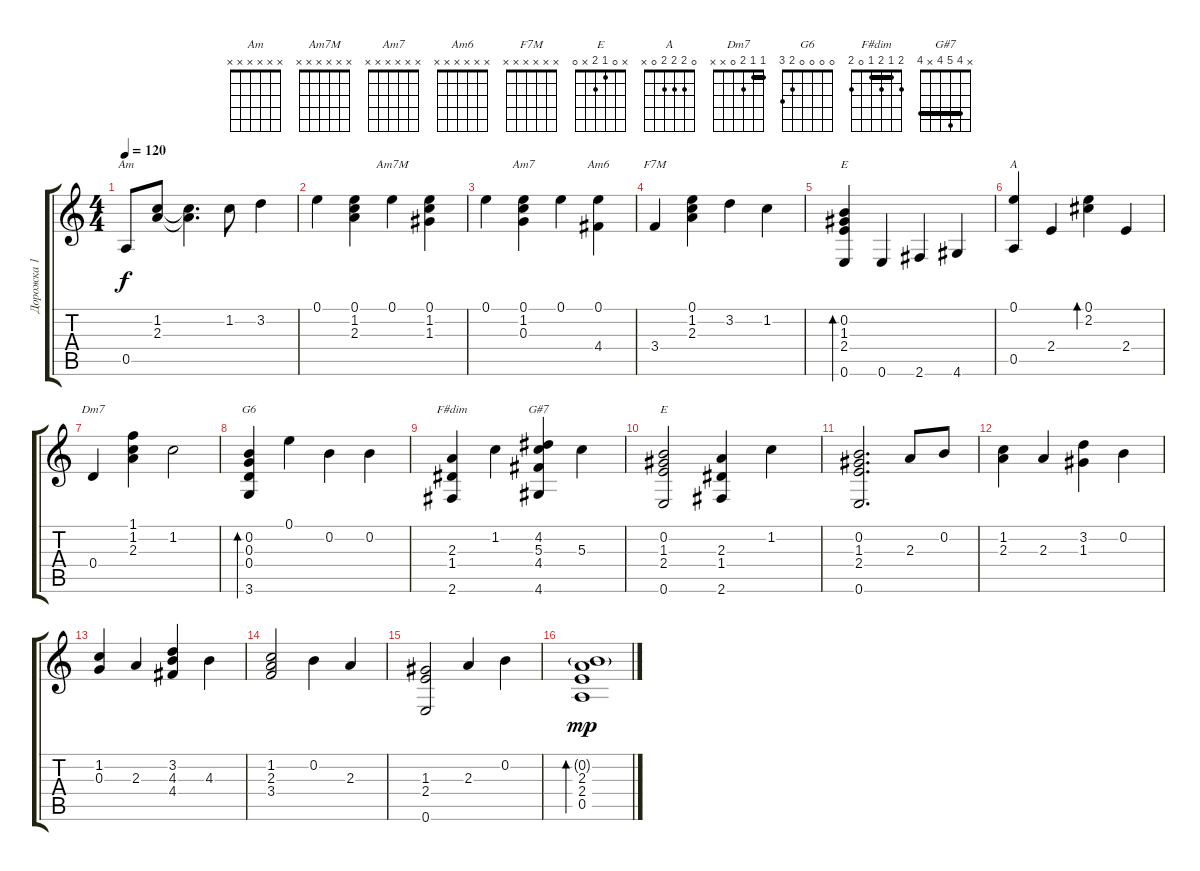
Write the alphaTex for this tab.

\track ("Дорожка 1" "Дорожка 1") {instrument acousticguitarsteel}
\staff {score tabs}
\tuning (E4 B3 G3 D3 A2 E2) {hide}
\chord ("Am" x x x x x x)
\chord ("Am7M" x x x x x x)
\chord ("Am7" x x x x x x)
\chord ("Am6" x x x x x x)
\chord ("F7M" x x x x x x)
\chord ("E" x x x x x x)
\chord ("A" 0 2 2 2 0 x)
\chord ("Dm7" 1 1 2 0 x x) {barre 1}
\chord ("G6" 0 0 0 0 2 3)
\chord ("F#dim" 2 1 2 1 0 2) {barre 1}
\chord ("G#7" x 4 5 4 x 4) {barre 4}
\chord ("E" x 0 1 2 x 0)
\ts (4 4)
\tempo 120
\clef g2
\ks c
0.5.8{ch "Am" dy f} (1.2 2.3).8 (1.2{t} 2.3{t}).4{d} 1.2.8 3.2.4 |
0.1.4 (0.1 1.2 2.3).4 0.1.4{ch "Am7M"} (0.1 1.2 1.3).4 |
0.1.4 (0.1 1.2 0.3).4{ch "Am7"} 0.1.4 (0.1 4.4).4{ch "Am6"} |
3.4.4{ch "F7M"} (0.1 1.2 2.3).4 3.2.4 1.2.4 |
(0.2 1.3 2.4 0.6).4{bd 240 ch "E"} 0.6.4 2.6.4 4.6.4 |
(0.1 0.5).4{ch "A"} 2.4.4 (0.1 2.2).4{bd 60} 2.4.4 |
0.4.4{ch "Dm7"} (1.1 1.2 2.3).4 1.2.2 |
(0.2 0.3 0.4 3.6).4{bd 240 ch "G6"} 0.1.4 0.2.4 0.2.4 |
(2.3 1.4 2.6).4{ch "F#dim"} 1.2.4 (4.2 5.3 4.4 4.6).4{ch "G#7"} 5.3.4 |
(0.2 1.3 2.4 0.6).2{ch "E"} (2.3 1.4 2.6).4 1.2.4 |
(0.2 1.3 2.4 0.6).2{d} 2.3.8 0.2.8 |
(1.2 2.3).4 2.3.4 (3.2 1.3).4 0.2.4 |
(1.2 0.3).4 2.3.4 (3.2 4.3 4.4).4 4.3.4 |
(1.2 2.3 3.4).2 0.2.4 2.3.4 |
(1.3 2.4 0.6).2 2.3.4 0.2.4 |
(0.2{g} 2.3 2.4 0.5).1{bd 480 dy mp}
